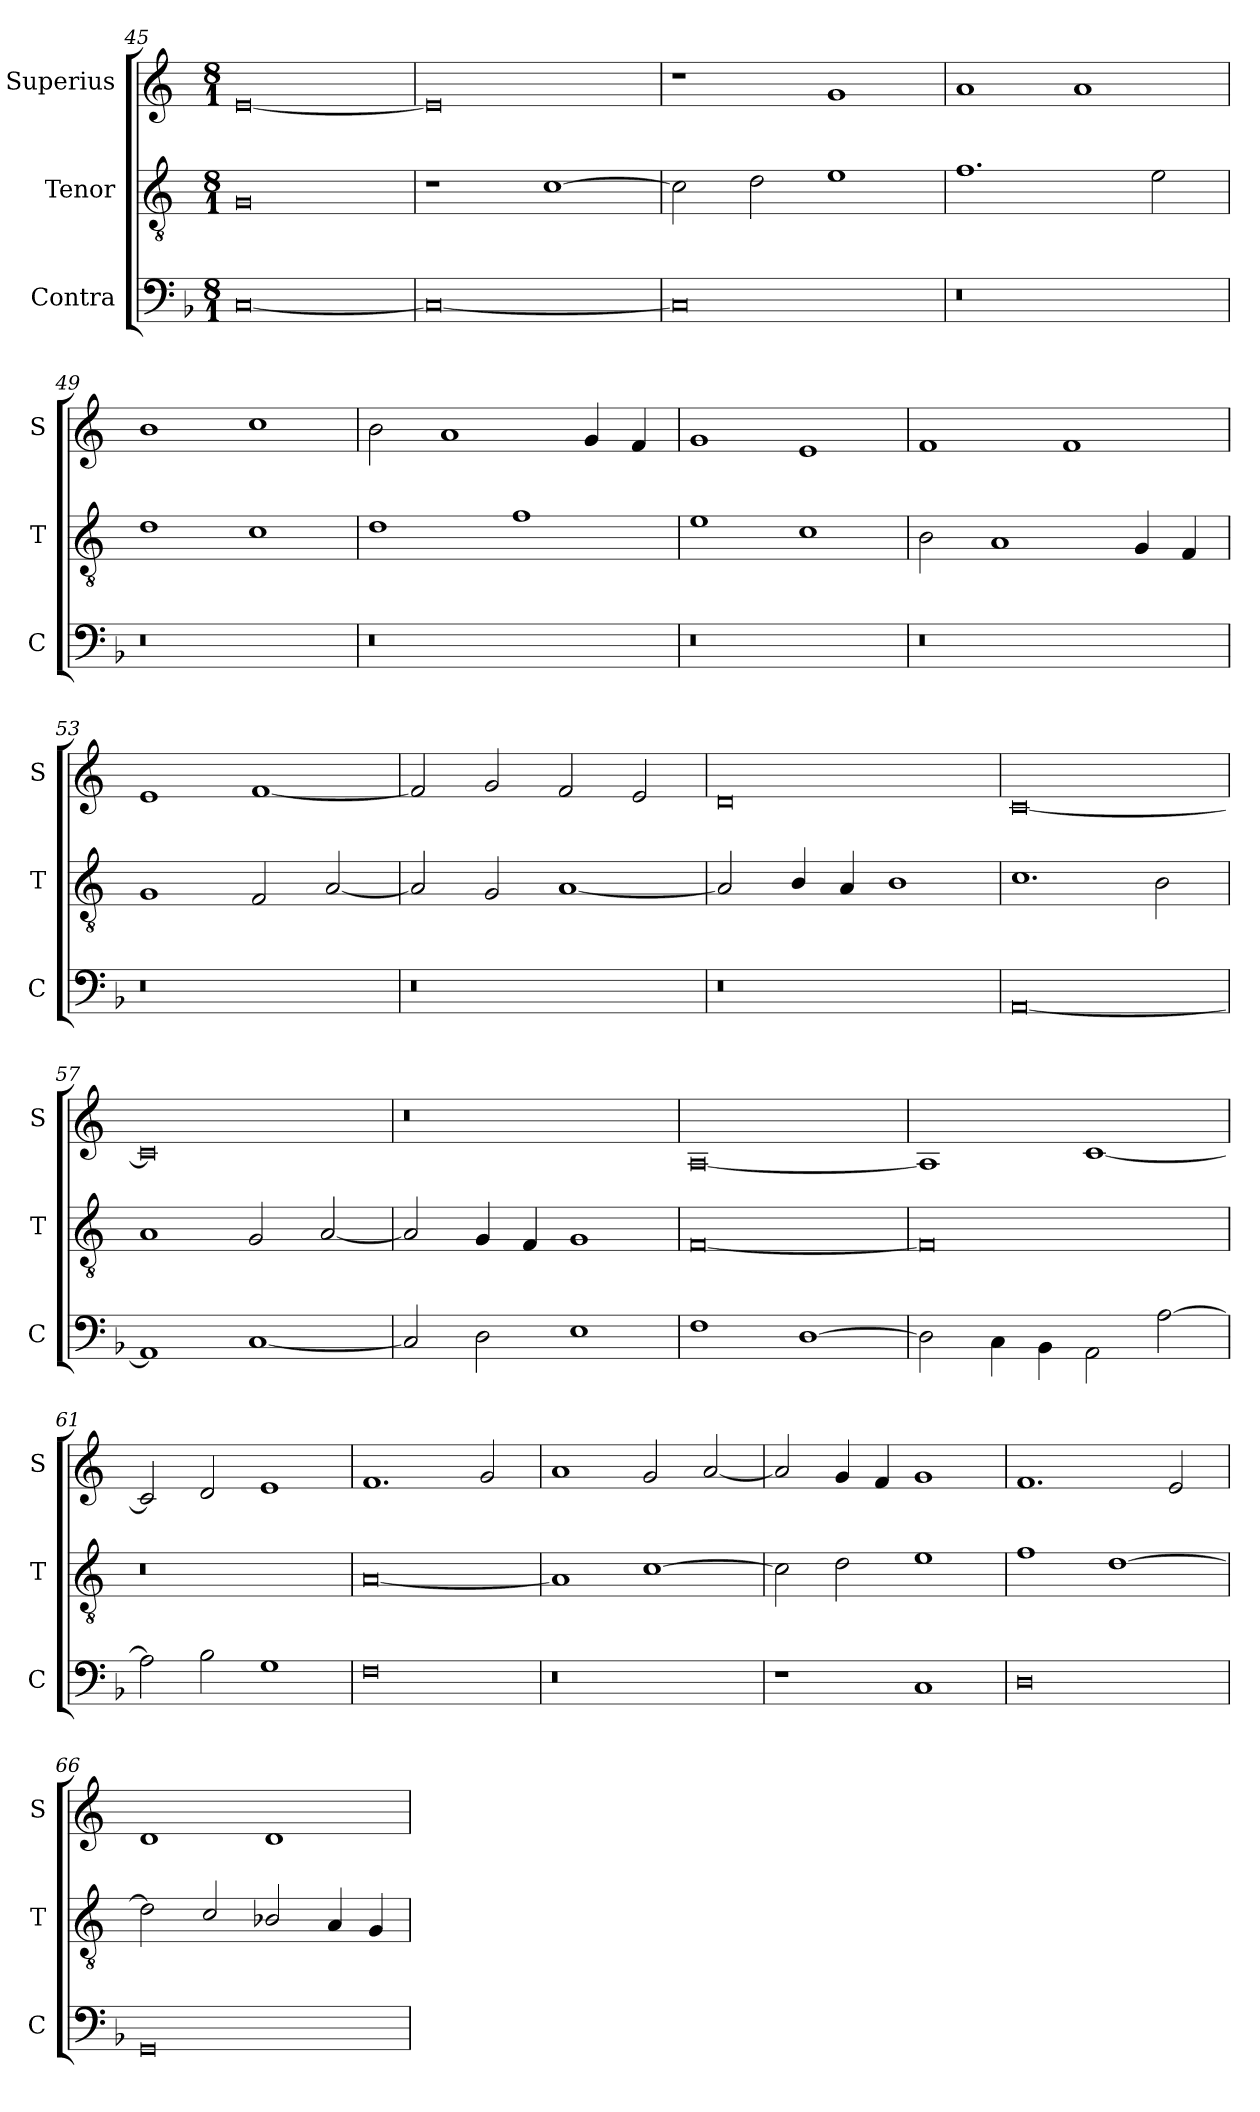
**kern	**kern	**kern
*part3	*part2	*part1
*staff3	*staff2	*staff1
*I"Contra	*I"Tenor	*I"Superius
*I'C	*I'T	*I'S
*clefF4	*clefGv2	*clefG2
*k[b-]	*k[]	*k[]
*M8/1	*M8/1	*M8/1
=45	=45	=45
[0C	0G/	[0e
=46	=46	=46
0C_	1r	0e]
.	[1c\	.
=47	=47	=47
0C/]	2c\]	1r
.	2d\	.
.	1e\	1g/
=48	=48	=48
0r	1.f\	1a/
.	.	1a/
.	2e\	.
=49	=49	=49
0r	1d\	1b\
.	1c\	1cc\
=50	=50	=50
0r	1d\	2b\
.	.	1a/
.	1f\	.
.	.	4g/
.	.	4f/
=51	=51	=51
0r	1e\	1g/
.	1c\	1e/
=52	=52	=52
0r	2B\	1f/
.	1A/	.
.	.	1f/
.	4G/	.
.	4F/	.
=53	=53	=53
0r	1G/	1e/
.	2F/	[1f/
.	[2A/	.
=54	=54	=54
0r	2A/]	2f/]
.	2G/	2g/
.	[1A/	2f/
.	.	2e/
=55	=55	=55
0r	2A/]	0d/
.	4B/	.
.	4A/	.
.	1B\	.
=56	=56	=56
[0AA/	1.c\	[0c/
.	2B\	.
=57	=57	=57
1AA/]	1A/	0c/]
[1C/	2G/	.
.	[2A/	.
=58	=58	=58
2C/]	2A/]	0r
2D\	4G/	.
.	4F/	.
1E\	1G/	.
=59	=59	=59
1F\	[0F	[0A/
[1D\	.	.
=60	=60	=60
2D\]	0F]	1A/]
4C\	.	.
4BB-\	.	.
2AA\	.	[1c/
[2A\	.	.
=61	=61	=61
2A\]	0r	2c/]
2B-\	.	2d/
1G\	.	1e/
=62	=62	=62
0F\	[0A/	1.f/
.	.	2g/
=63	=63	=63
0r	1A/]	1a/
.	[1c\	2g/
.	.	[2a/
=64	=64	=64
1r	2c\]	2a/]
.	2d\	4g/
.	.	4f/
1C/	1e\	1g/
=65	=65	=65
0D\	1f\	1.f/
.	[1d\	.
.	.	2e/
=66	=66	=66
0GG/	2d\]	1d/
.	2c/	.
.	2B-X/	1d/
.	4A/	.
.	4G/	.
=	=	=
*-	*-	*-
